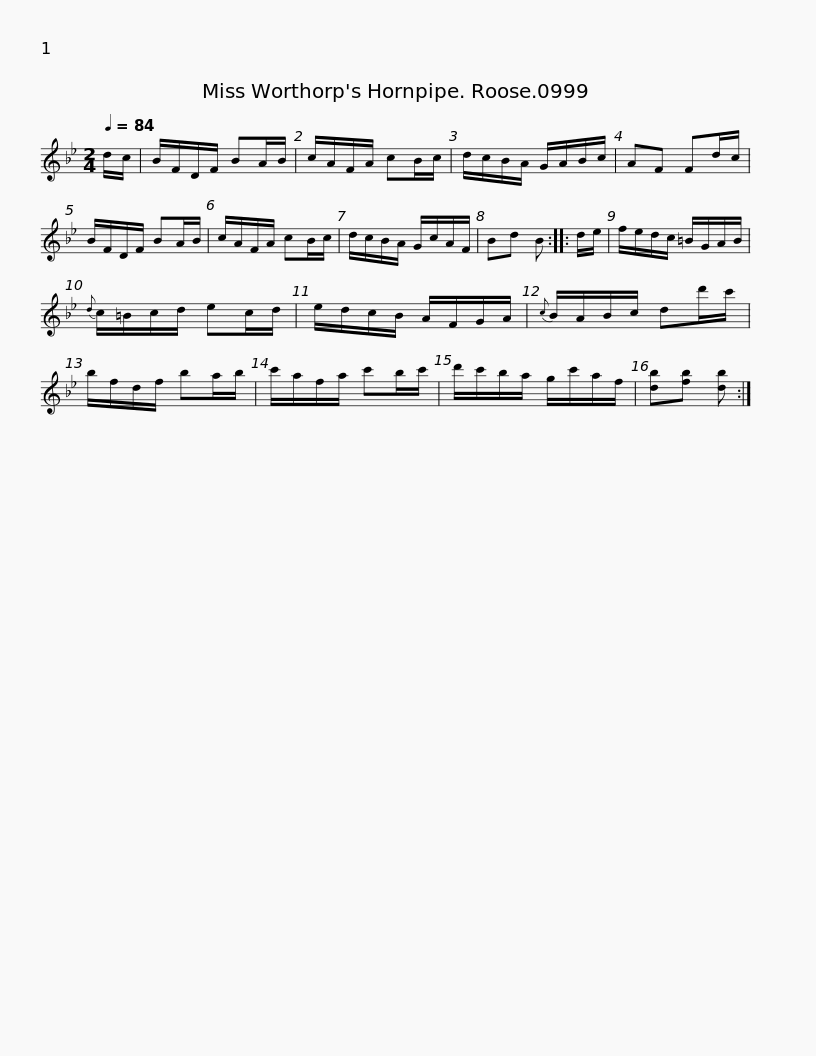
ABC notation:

X:1
L:1/8
Q:1/4=84
M:2/4
I:linebreak $
K:Gmin
V:1 treble
V:1
 d/c/ | B/F/D/F/ BA/B/ | c/A/F/A/ cB/c/ | d/c/B/A/ G/A/B/c/ | AF Fd/c/ | %5
 B/F/D/F/ BA/B/ | c/A/F/A/ cB/c/ |$ d/c/B/A/ G/c/A/F/ | Bd B :: d/e/ | %10
 f/e/d/c/ =B/G/A/B/ |{d} c/=B/c/d/ ec/d/ | e/d/c/B/ A/F/G/A/ |{c} B/A/B/c/ dd'/c'/ |$ b/f/d/f/ ba/b/ | %15
 c'/a/f/a/ c'b/c'/ | d'/c'/b/a/ g/c'/a/f/ | [db][fb] [db] :| %18
